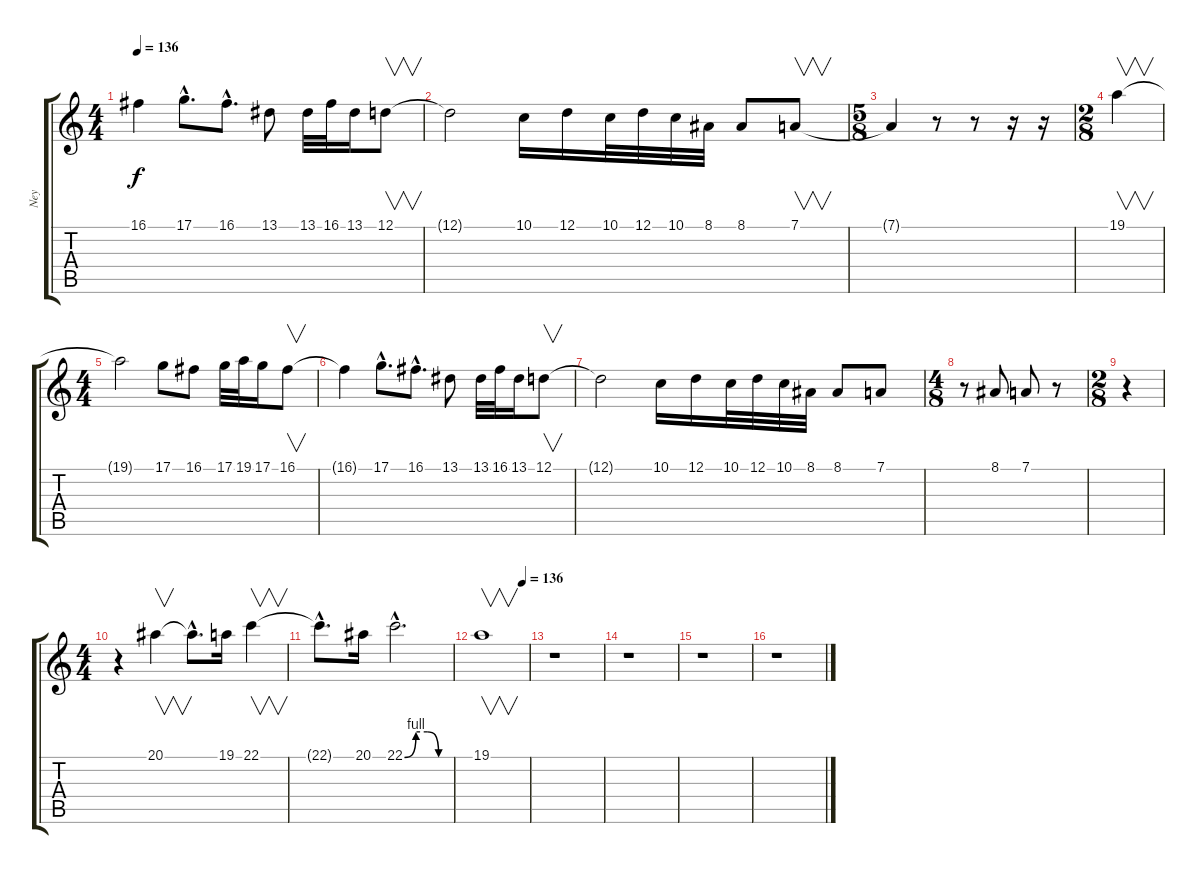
\track ("Ney" "Ney") {instrument synthvoice}
\staff {score tabs}
\tuning (D4 A3 F3 C3 G2 D2) {hide}
\ts (4 4)
\tempo 136
\clef g2
\ks c
16.1{t}.4{dy f} 17.1{hac}.8{d} 16.1{hac}.8{d} 13.1.8 13.1.32 16.1.32 13.1.16 12.1.8{v} |
12.1{t}.2 10.1.16 12.1.16 10.1.32 12.1.32 10.1.32 8.1.32 8.1.8 7.1.8{v} |
\ts (5 8)
7.1{t}.4 r.8 r.8 r.16 r.16 |
\ts (2 8)
19.1.4{v} |
\ts (4 4)
19.1{t}.2 17.1.8 16.1.8 17.1.32 19.1.32 17.1.16 16.1.8{v} |
16.1{t}.4 17.1{hac}.8{d} 16.1{hac}.8{d} 13.1.8 13.1.32 16.1.32 13.1.16 12.1.8{v} |
12.1{t}.2 10.1.16 12.1.16 10.1.32 12.1.32 10.1.32 8.1.32 8.1.8 7.1.8 |
\ts (4 8)
r.8 8.1.8 7.1.8 r.8 |
\ts (2 8)
r.4 |
\ts (4 4)
r.4 20.1.4{v} 20.1{hac t}.8{d} 19.1.16 22.1.4{v} |
22.1{hac t}.8{d} 20.1.16 22.1{be (custom 0 0 15 4 30 4 45 0 60 0) hac}.2{d} |
\tempo (136 0.875)
19.1.1{v} |
r.1 |
r.1 |
r.1 |
r.1
